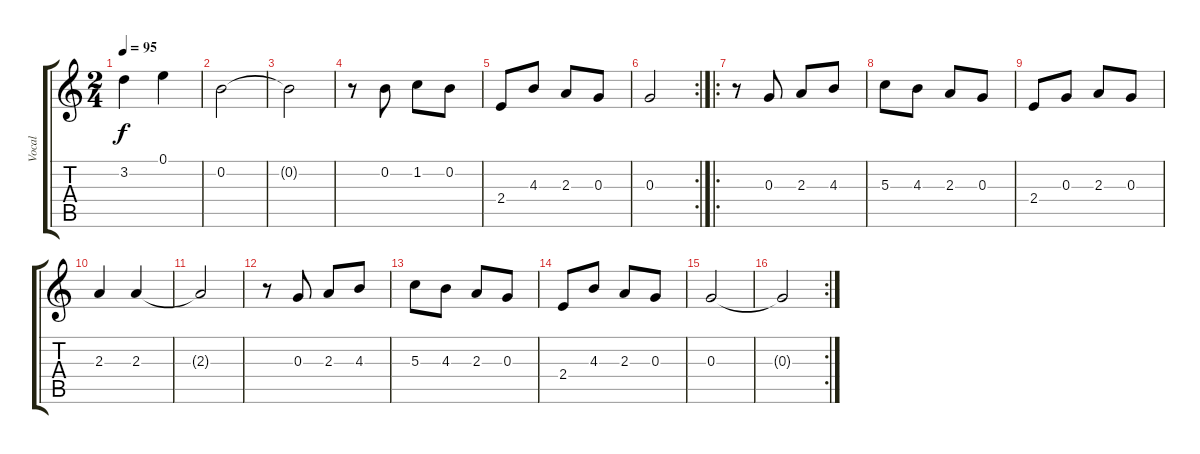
\track ("Vocal" "Vocal") {instrument acousticbass}
\staff {score tabs}
\tuning (E4 B3 G3 D3 A2 E2) {hide}
\ts (2 4)
\tempo 95
\clef g2
\ks c
3.2{t}.4{dy f} 0.1.4 |
0.2.2 |
0.2{t}.2 |
r.8 0.2.8 1.2.8 0.2.8 |
2.4.8 4.3.8 2.3.8 0.3.8 |
\rc 2
0.3.2 |
\ro
r.8 0.3.8 2.3.8 4.3.8 |
5.3.8 4.3.8 2.3.8 0.3.8 |
2.4.8 0.3.8 2.3.8 0.3.8 |
2.3.4 2.3.4 |
2.3{t}.2 |
r.8 0.3.8 2.3.8 4.3.8 |
5.3.8 4.3.8 2.3.8 0.3.8 |
2.4.8 4.3.8 2.3.8 0.3.8 |
0.3.2 |
\rc 2
0.3{t}.2
